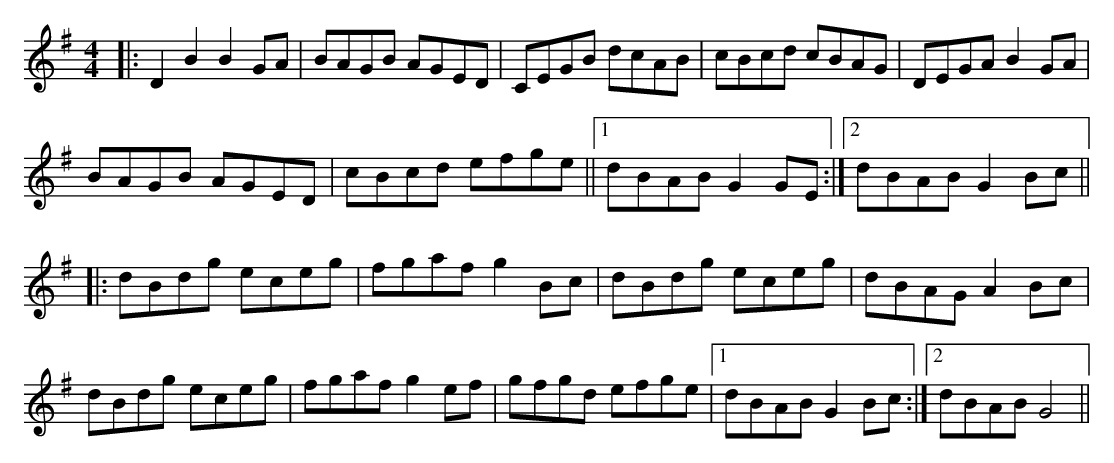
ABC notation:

X:1
M:4/4
K:G
|:D2B2 B2GA|BAGB AGED|CEGB dcAB|cBcd cBAG|DEGA B2GA|
BAGB AGED|cBcd efge||1 dBAB G2GE:|2 dBAB G2Bc||
|:dBdg eceg|fgaf g2Bc|dBdg eceg|dBAG A2Bc|
dBdg eceg|fgaf g2ef|gfgd efge|1 dBAB G2Bc:|2 dBAB G4||
